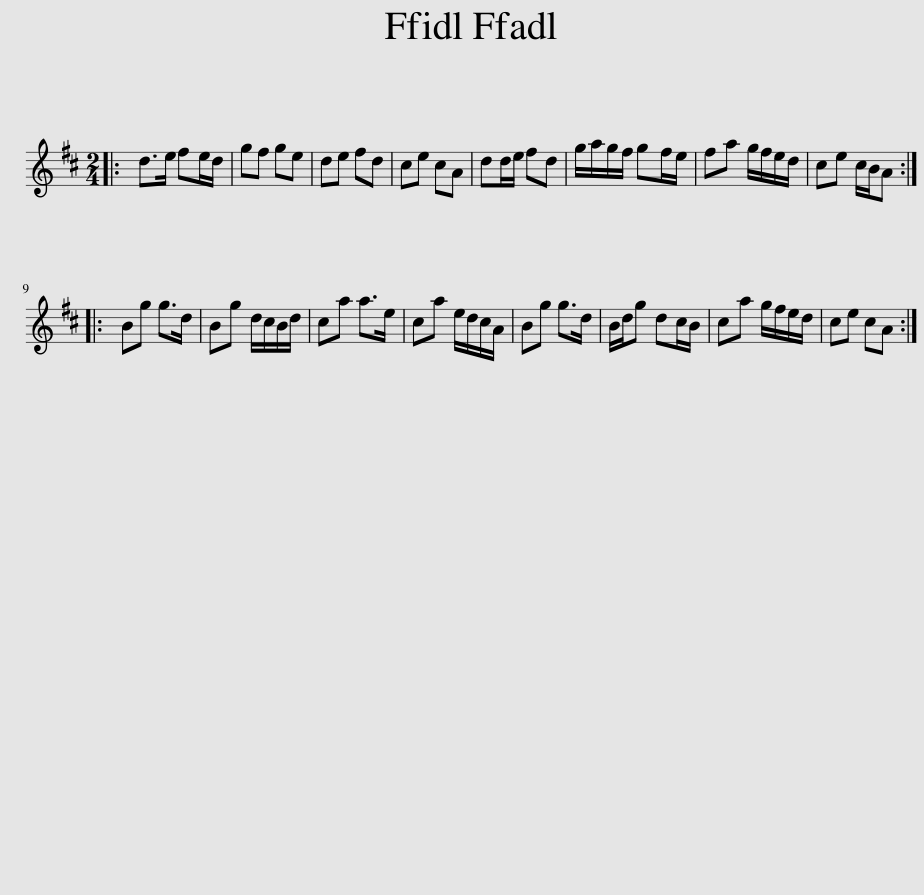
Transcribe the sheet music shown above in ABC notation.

X:1
L:1/8
M:2/4
I:linebreak $
K:D
V:1 treble
V:1
|: d>e fe/d/ | gf ge | de fd | ce cA | dd/e/ fd | %5
 g/a/g/f/ gf/e/ | fa g/f/e/d/ | ce c/B/A ::$ Bg g>d | Bg d/c/B/d/ | %10
 ca a>e | ca e/d/c/A/ | Bg g>d | B/d/g dc/B/ | ca g/f/e/d/ | %15
 ce cA :| %16
